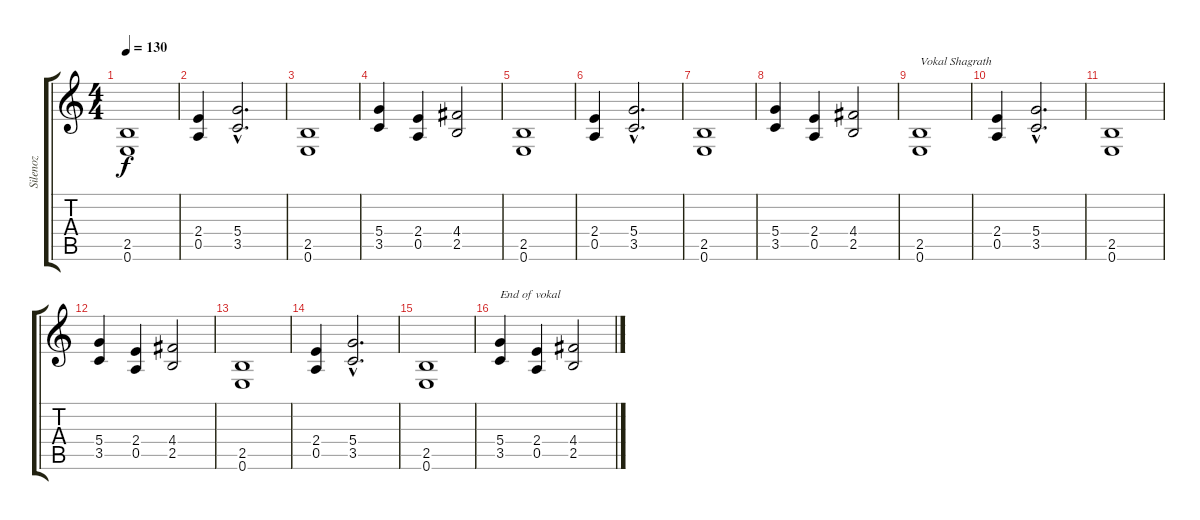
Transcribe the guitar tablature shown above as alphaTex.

\track ("Silenoz" "Silenoz") {instrument overdrivenguitar}
\staff {score tabs}
\tuning (E4 B3 G3 D3 A2 E2) {hide}
\ts (4 4)
\tempo 130
\clef g2
\ks c
(2.5 0.6).1{dy f} |
(2.4 0.5).4 (5.4{hac} 3.5{hac}).2{d} |
(2.5 0.6).1 |
(5.4 3.5).4 (2.4 0.5).4 (4.4 2.5).2 |
(2.5 0.6).1 |
(2.4 0.5).4 (5.4{hac} 3.5{hac}).2{d} |
(2.5 0.6).1 |
(5.4 3.5).4 (2.4 0.5).4 (4.4 2.5).2 |
(2.5 0.6).1{txt "Vokal Shagrath"} |
(2.4 0.5).4 (5.4{hac} 3.5{hac}).2{d} |
(2.5 0.6).1 |
(5.4 3.5).4 (2.4 0.5).4 (4.4 2.5).2 |
(2.5 0.6).1 |
(2.4 0.5).4 (5.4{hac} 3.5{hac}).2{d} |
(2.5 0.6).1 |
(5.4 3.5).4{txt "End of vokal"} (2.4 0.5).4 (4.4 2.5).2
